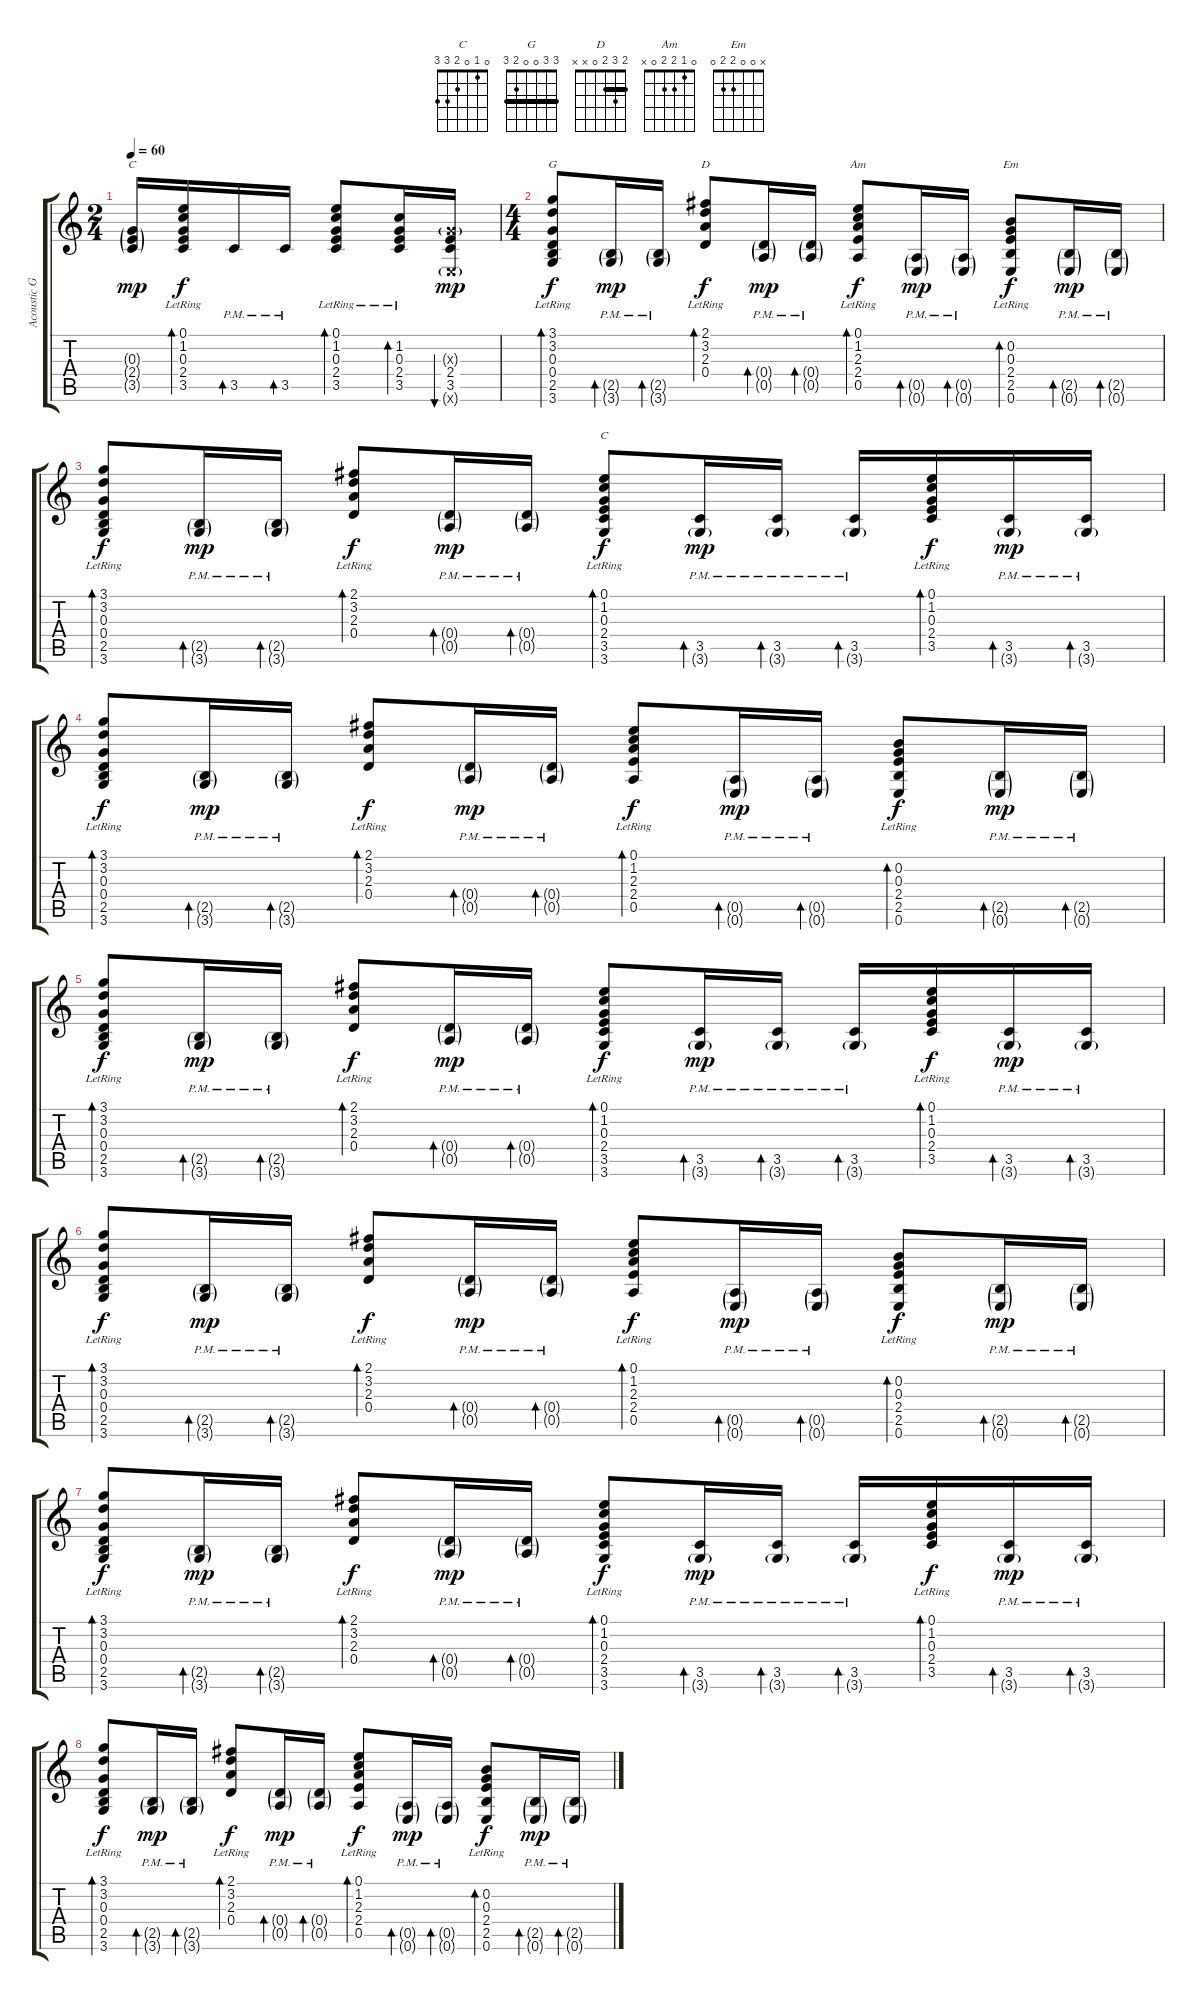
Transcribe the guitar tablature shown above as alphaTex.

\track ("Acoustic Guitar" "Acoustic G") {instrument acousticguitarsteel}
\staff {score tabs}
\tuning (E4 B3 G3 D3 A2 E2) {hide}
\chord ("C" 0 1 0 2 3 x)
\chord ("G" 3 3 0 0 2 3) {barre 3}
\chord ("D" 2 3 2 0 x x) {barre 2}
\chord ("Am" 0 1 2 2 0 x)
\chord ("Em" x 0 0 2 2 0)
\chord ("C" 0 1 0 2 3 3)
\ts (2 4)
\tempo 60
\clef g2
\ks c
(0.3{g} 2.4{g} 3.5{g}).16{ch "C" dy mp} (0.1{lr} 1.2{lr} 0.3{lr} 2.4{lr} 3.5{lr}).16{bd 60 dy f} 3.5{pm}.16{bd 60} 3.5{pm}.16{bd 60} (0.1{lr} 1.2{lr} 0.3{lr} 2.4{lr} 3.5{lr}).8{bd 60} (1.2{lr} 0.3{lr} 2.4{lr} 3.5{lr}).16{bd 60} (0.3{g x} 2.4 3.5 0.6{g x}).16{bu 60 dy mp} |
\ts (4 4)
(3.1{lr} 3.2{lr} 0.3{lr} 0.4{lr} 2.5{lr} 3.6{lr}).8{bd 60 ch "G" dy f} (2.5{g pm} 3.6{g pm}).16{bd 60 dy mp} (2.5{g pm} 3.6{g pm}).16{bd 60} (2.1{lr} 3.2{lr} 2.3{lr} 0.4{lr}).8{bd 60 ch "D" dy f} (0.4{g pm} 0.5{g pm}).16{bd 60 dy mp} (0.4{g pm} 0.5{g pm}).16{bd 60} (0.1{lr} 1.2{lr} 2.3{lr} 2.4{lr} 0.5{lr}).8{bd 60 ch "Am" dy f} (0.5{g pm} 0.6{g pm}).16{bd 60 dy mp} (0.5{g pm} 0.6{g pm}).16{bd 60} (0.2{lr} 0.3{lr} 2.4{lr} 2.5{lr} 0.6{lr}).8{bd 60 ch "Em" dy f} (2.5{g pm} 0.6{g pm}).16{bd 60 dy mp} (2.5{g pm} 0.6{g pm}).16{bd 60} |
(3.1{lr} 3.2{lr} 0.3{lr} 0.4{lr} 2.5{lr} 3.6{lr}).8{bd 60 dy f} (2.5{g pm} 3.6{g pm}).16{bd 60 dy mp} (2.5{g pm} 3.6{g pm}).16{bd 60} (2.1{lr} 3.2{lr} 2.3{lr} 0.4{lr}).8{bd 60 dy f} (0.4{g pm} 0.5{g pm}).16{bd 60 dy mp} (0.4{g pm} 0.5{g pm}).16{bd 60} (0.1{lr} 1.2{lr} 0.3{lr} 2.4{lr} 3.5{lr} 3.6{lr}).8{bd 60 ch "C" dy f} (3.5{pm} 3.6{g pm}).16{bd 60 dy mp} (3.5{pm} 3.6{g pm}).16{bd 60} (3.5{pm} 3.6{g pm}).16{bd 60} (0.1{lr} 1.2{lr} 0.3{lr} 2.4{lr} 3.5{lr}).16{bd 60 dy f} (3.5{pm} 3.6{g pm}).16{bd 60 dy mp} (3.5{pm} 3.6{g pm}).16{bd 60} |
(3.1{lr} 3.2{lr} 0.3{lr} 0.4{lr} 2.5{lr} 3.6{lr}).8{bd 60 dy f} (2.5{g pm} 3.6{g pm}).16{bd 60 dy mp} (2.5{g pm} 3.6{g pm}).16{bd 60} (2.1{lr} 3.2{lr} 2.3{lr} 0.4{lr}).8{bd 60 dy f} (0.4{g pm} 0.5{g pm}).16{bd 60 dy mp} (0.4{g pm} 0.5{g pm}).16{bd 60} (0.1{lr} 1.2{lr} 2.3{lr} 2.4{lr} 0.5{lr}).8{bd 60 dy f} (0.5{g pm} 0.6{g pm}).16{bd 60 dy mp} (0.5{g pm} 0.6{g pm}).16{bd 60} (0.2{lr} 0.3{lr} 2.4{lr} 2.5{lr} 0.6{lr}).8{bd 60 dy f} (2.5{g pm} 0.6{g pm}).16{bd 60 dy mp} (2.5{g pm} 0.6{g pm}).16{bd 60} |
(3.1{lr} 3.2{lr} 0.3{lr} 0.4{lr} 2.5{lr} 3.6{lr}).8{bd 60 dy f} (2.5{g pm} 3.6{g pm}).16{bd 60 dy mp} (2.5{g pm} 3.6{g pm}).16{bd 60} (2.1{lr} 3.2{lr} 2.3{lr} 0.4{lr}).8{bd 60 dy f} (0.4{g pm} 0.5{g pm}).16{bd 60 dy mp} (0.4{g pm} 0.5{g pm}).16{bd 60} (0.1{lr} 1.2{lr} 0.3{lr} 2.4{lr} 3.5{lr} 3.6{lr}).8{bd 60 dy f} (3.5{pm} 3.6{g pm}).16{bd 60 dy mp} (3.5{pm} 3.6{g pm}).16{bd 60} (3.5{pm} 3.6{g pm}).16{bd 60} (0.1{lr} 1.2{lr} 0.3{lr} 2.4{lr} 3.5{lr}).16{bd 60 dy f} (3.5{pm} 3.6{g pm}).16{bd 60 dy mp} (3.5{pm} 3.6{g pm}).16{bd 60} |
(3.1{lr} 3.2{lr} 0.3{lr} 0.4{lr} 2.5{lr} 3.6{lr}).8{bd 60 dy f} (2.5{g pm} 3.6{g pm}).16{bd 60 dy mp} (2.5{g pm} 3.6{g pm}).16{bd 60} (2.1{lr} 3.2{lr} 2.3{lr} 0.4{lr}).8{bd 60 dy f} (0.4{g pm} 0.5{g pm}).16{bd 60 dy mp} (0.4{g pm} 0.5{g pm}).16{bd 60} (0.1{lr} 1.2{lr} 2.3{lr} 2.4{lr} 0.5{lr}).8{bd 60 dy f} (0.5{g pm} 0.6{g pm}).16{bd 60 dy mp} (0.5{g pm} 0.6{g pm}).16{bd 60} (0.2{lr} 0.3{lr} 2.4{lr} 2.5{lr} 0.6{lr}).8{bd 60 dy f} (2.5{g pm} 0.6{g pm}).16{bd 60 dy mp} (2.5{g pm} 0.6{g pm}).16{bd 60} |
(3.1{lr} 3.2{lr} 0.3{lr} 0.4{lr} 2.5{lr} 3.6{lr}).8{bd 60 dy f} (2.5{g pm} 3.6{g pm}).16{bd 60 dy mp} (2.5{g pm} 3.6{g pm}).16{bd 60} (2.1{lr} 3.2{lr} 2.3{lr} 0.4{lr}).8{bd 60 dy f} (0.4{g pm} 0.5{g pm}).16{bd 60 dy mp} (0.4{g pm} 0.5{g pm}).16{bd 60} (0.1{lr} 1.2{lr} 0.3{lr} 2.4{lr} 3.5{lr} 3.6{lr}).8{bd 60 dy f} (3.5{pm} 3.6{g pm}).16{bd 60 dy mp} (3.5{pm} 3.6{g pm}).16{bd 60} (3.5{pm} 3.6{g pm}).16{bd 60} (0.1{lr} 1.2{lr} 0.3{lr} 2.4{lr} 3.5{lr}).16{bd 60 dy f} (3.5{pm} 3.6{g pm}).16{bd 60 dy mp} (3.5{pm} 3.6{g pm}).16{bd 60} |
(3.1{lr} 3.2{lr} 0.3{lr} 0.4{lr} 2.5{lr} 3.6{lr}).8{bd 60 dy f} (2.5{g pm} 3.6{g pm}).16{bd 60 dy mp} (2.5{g pm} 3.6{g pm}).16{bd 60} (2.1{lr} 3.2{lr} 2.3{lr} 0.4{lr}).8{bd 60 dy f} (0.4{g pm} 0.5{g pm}).16{bd 60 dy mp} (0.4{g pm} 0.5{g pm}).16{bd 60} (0.1{lr} 1.2{lr} 2.3{lr} 2.4{lr} 0.5{lr}).8{bd 60 dy f} (0.5{g pm} 0.6{g pm}).16{bd 60 dy mp} (0.5{g pm} 0.6{g pm}).16{bd 60} (0.2{lr} 0.3{lr} 2.4{lr} 2.5{lr} 0.6{lr}).8{bd 60 dy f} (2.5{g pm} 0.6{g pm}).16{bd 60 dy mp} (2.5{g pm} 0.6{g pm}).16{bd 60}
